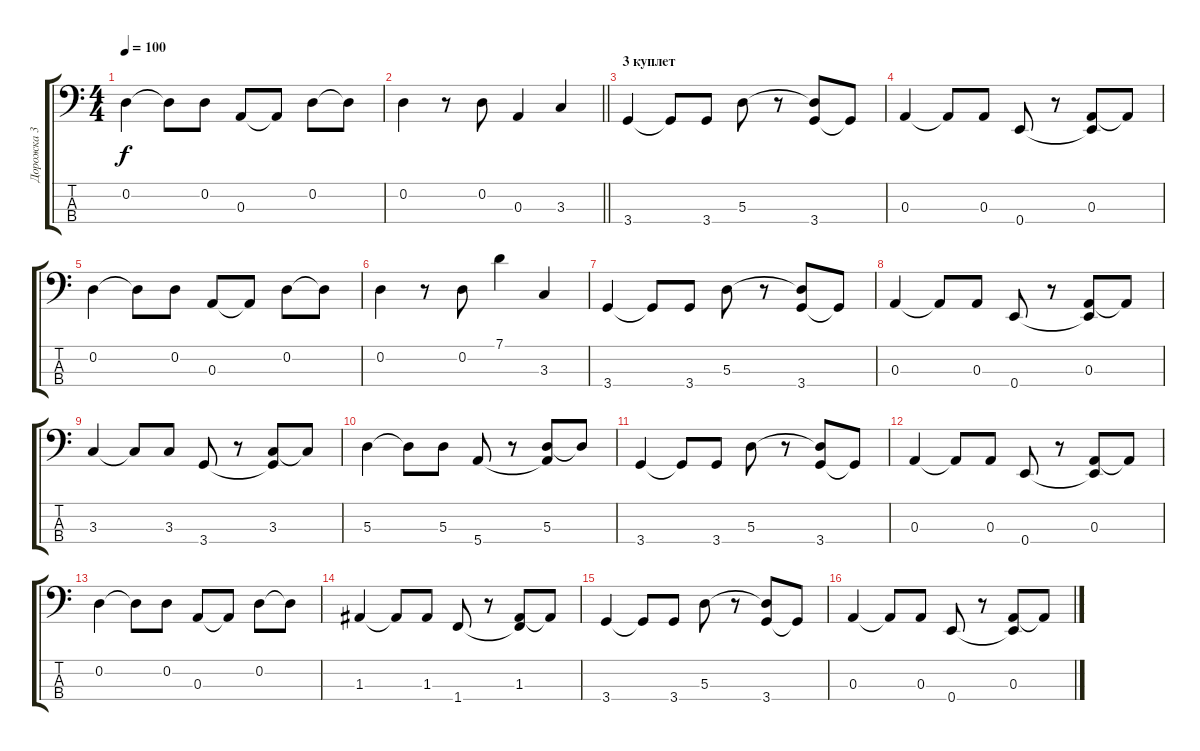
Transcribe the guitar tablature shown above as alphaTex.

\track ("Дорожка 3" "Дорожка 3") {instrument electricbasspick}
\staff {score tabs}
\tuning (G2 D2 A1 E1) {hide}
\ts (4 4)
\tempo 100
\clef f4
\ks c
0.2.4{dy f} 0.2{t}.8 0.2.8 0.3.8 0.3{t}.8 0.2.8 0.2{t}.8 |
\barLineRight lightlight
0.2.4 r.8 0.2.8 0.3.4 3.3.4 |
\section ("" "3 куплет")
3.4.4 3.4{t}.8 3.4.8 5.3.8 r.8 (5.3{t} 3.4).8 3.4{t}.8 |
0.3.4 0.3{t}.8 0.3.8 0.4.8 r.8 (0.3 0.4{t}).8 0.3{t}.8 |
0.2.4 0.2{t}.8 0.2.8 0.3.8 0.3{t}.8 0.2.8 0.2{t}.8 |
0.2.4 r.8 0.2.8 7.1.4 3.3.4 |
3.4.4 3.4{t}.8 3.4.8 5.3.8 r.8 (5.3{t} 3.4).8 3.4{t}.8 |
0.3.4 0.3{t}.8 0.3.8 0.4.8 r.8 (0.3 0.4{t}).8 0.3{t}.8 |
3.3.4 3.3{t}.8 3.3.8 3.4.8 r.8 (3.3 3.4{t}).8 3.3{t}.8 |
5.3.4 5.3{t}.8 5.3.8 5.4.8 r.8 (5.3 5.4{t}).8 5.3{t}.8 |
3.4.4 3.4{t}.8 3.4.8 5.3.8 r.8 (5.3{t} 3.4).8 3.4{t}.8 |
0.3.4 0.3{t}.8 0.3.8 0.4.8 r.8 (0.3 0.4{t}).8 0.3{t}.8 |
0.2.4 0.2{t}.8 0.2.8 0.3.8 0.3{t}.8 0.2.8 0.2{t}.8 |
1.3.4 1.3{t}.8 1.3.8 1.4.8 r.8 (1.3 1.4{t}).8 1.3{t}.8 |
3.4.4 3.4{t}.8 3.4.8 5.3.8 r.8 (5.3{t} 3.4).8 3.4{t}.8 |
0.3.4 0.3{t}.8 0.3.8 0.4.8 r.8 (0.3 0.4{t}).8 0.3{t}.8
